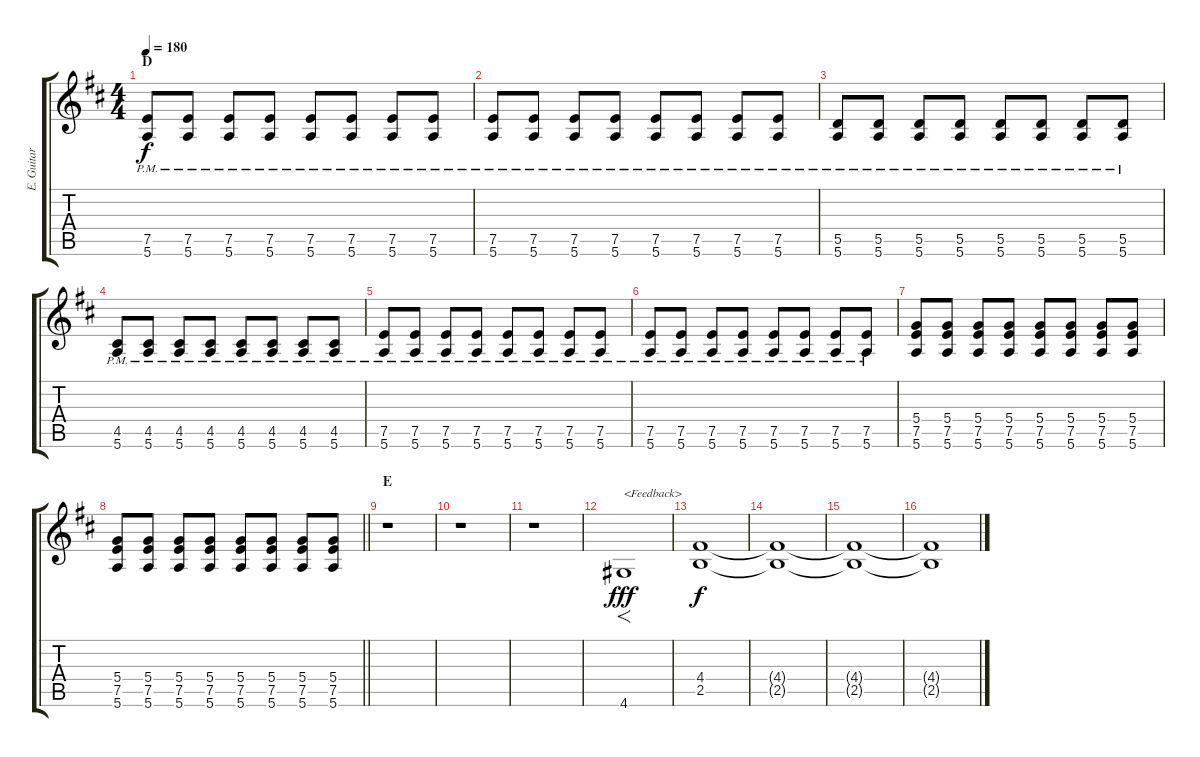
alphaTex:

\track ("E. Guitar III" "E. Guitar ") {instrument overdrivenguitar}
\staff {score tabs}
\tuning (E4 B3 G3 D3 A2 E2) {hide}
\ts (4 4)
\section ("" "D")
\tempo 180
\clef g2
\ks d
(7.5{pm} 5.6{pm}).8{dy f} (7.5{pm} 5.6{pm}).8 (7.5{pm} 5.6{pm}).8 (7.5{pm} 5.6{pm}).8 (7.5{pm} 5.6{pm}).8 (7.5{pm} 5.6{pm}).8 (7.5{pm} 5.6{pm}).8 (7.5{pm} 5.6{pm}).8 |
(7.5{pm} 5.6{pm}).8 (7.5{pm} 5.6{pm}).8 (7.5{pm} 5.6{pm}).8 (7.5{pm} 5.6{pm}).8 (7.5{pm} 5.6{pm}).8 (7.5{pm} 5.6{pm}).8 (7.5{pm} 5.6{pm}).8 (7.5{pm} 5.6{pm}).8 |
(5.5{pm} 5.6{pm}).8 (5.5{pm} 5.6{pm}).8 (5.5{pm} 5.6{pm}).8 (5.5{pm} 5.6{pm}).8 (5.5{pm} 5.6{pm}).8 (5.5{pm} 5.6{pm}).8 (5.5{pm} 5.6{pm}).8 (5.5{pm} 5.6{pm}).8 |
(4.5{pm} 5.6{pm}).8 (4.5{pm} 5.6{pm}).8 (4.5{pm} 5.6{pm}).8 (4.5{pm} 5.6{pm}).8 (4.5{pm} 5.6{pm}).8 (4.5{pm} 5.6{pm}).8 (4.5{pm} 5.6{pm}).8 (4.5{pm} 5.6{pm}).8 |
(7.5{pm} 5.6{pm}).8 (7.5{pm} 5.6{pm}).8 (7.5{pm} 5.6{pm}).8 (7.5{pm} 5.6{pm}).8 (7.5{pm} 5.6{pm}).8 (7.5{pm} 5.6{pm}).8 (7.5{pm} 5.6{pm}).8 (7.5{pm} 5.6{pm}).8 |
(7.5{pm} 5.6{pm}).8 (7.5{pm} 5.6{pm}).8 (7.5{pm} 5.6{pm}).8 (7.5{pm} 5.6{pm}).8 (7.5{pm} 5.6{pm}).8 (7.5{pm} 5.6{pm}).8 (7.5{pm} 5.6{pm}).8 (7.5{pm} 5.6{pm}).8 |
(5.4 7.5 5.6).8 (5.4 7.5 5.6).8 (5.4 7.5 5.6).8 (5.4 7.5 5.6).8 (5.4 7.5 5.6).8 (5.4 7.5 5.6).8 (5.4 7.5 5.6).8 (5.4 7.5 5.6).8 |
\barLineRight lightlight
(5.4 7.5 5.6).8 (5.4 7.5 5.6).8 (5.4 7.5 5.6).8 (5.4 7.5 5.6).8 (5.4 7.5 5.6).8 (5.4 7.5 5.6).8 (5.4 7.5 5.6).8 (5.4 7.5 5.6).8 |
\section ("" "E")
r.1 |
r.1 |
r.1 |
4.6.1{f txt "<Feedback>" dy fff instrument guitarharmonics} |
(4.4 2.5).1{dy f instrument overdrivenguitar} |
(4.4{t} 2.5{t}).1 |
(4.4{t} 2.5{t}).1 |
(4.4{t} 2.5{t}).1
